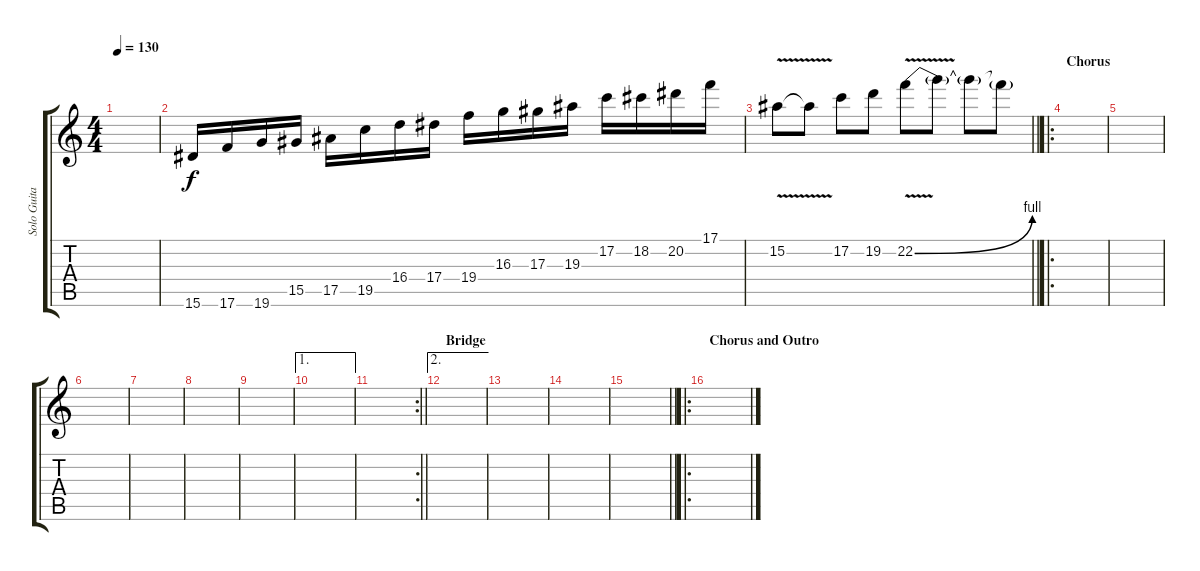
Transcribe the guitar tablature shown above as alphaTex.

\track ("Solo Guitar 2" "Solo Guita") {instrument overdrivenguitar}
\staff {score tabs}
\tuning (C4 G3 Eb3 Bb2 F2 C2) {hide}
\ts (4 4)
\tempo 130
\clef g2
\ks c
|
15.6.16 17.6.16 19.6.16 15.5.16 17.5.16 19.5.16 16.4.16 17.4.16 19.4.16 16.3.16 17.3.16 19.3.16 17.2.16 18.2.16 20.2.16 17.1.16 |
\barLineRight lightlight
15.2{v}.8 15.2{t}.8 17.2.8 19.2.8 22.2{be (bend 0 0 60 4) v}.8 22.2{t}.8 22.2{t}.8 22.2{t}.8 |
\ro
\section ("" "Chorus")
|
|
|
|
|
|
\ae 1
|
\rc 2
\barLineRight lightlight
|
\ae 2
\section ("" "Bridge")
|
|
|
\barLineRight lightlight
|
\ro
\section ("" "Chorus and Outro")
